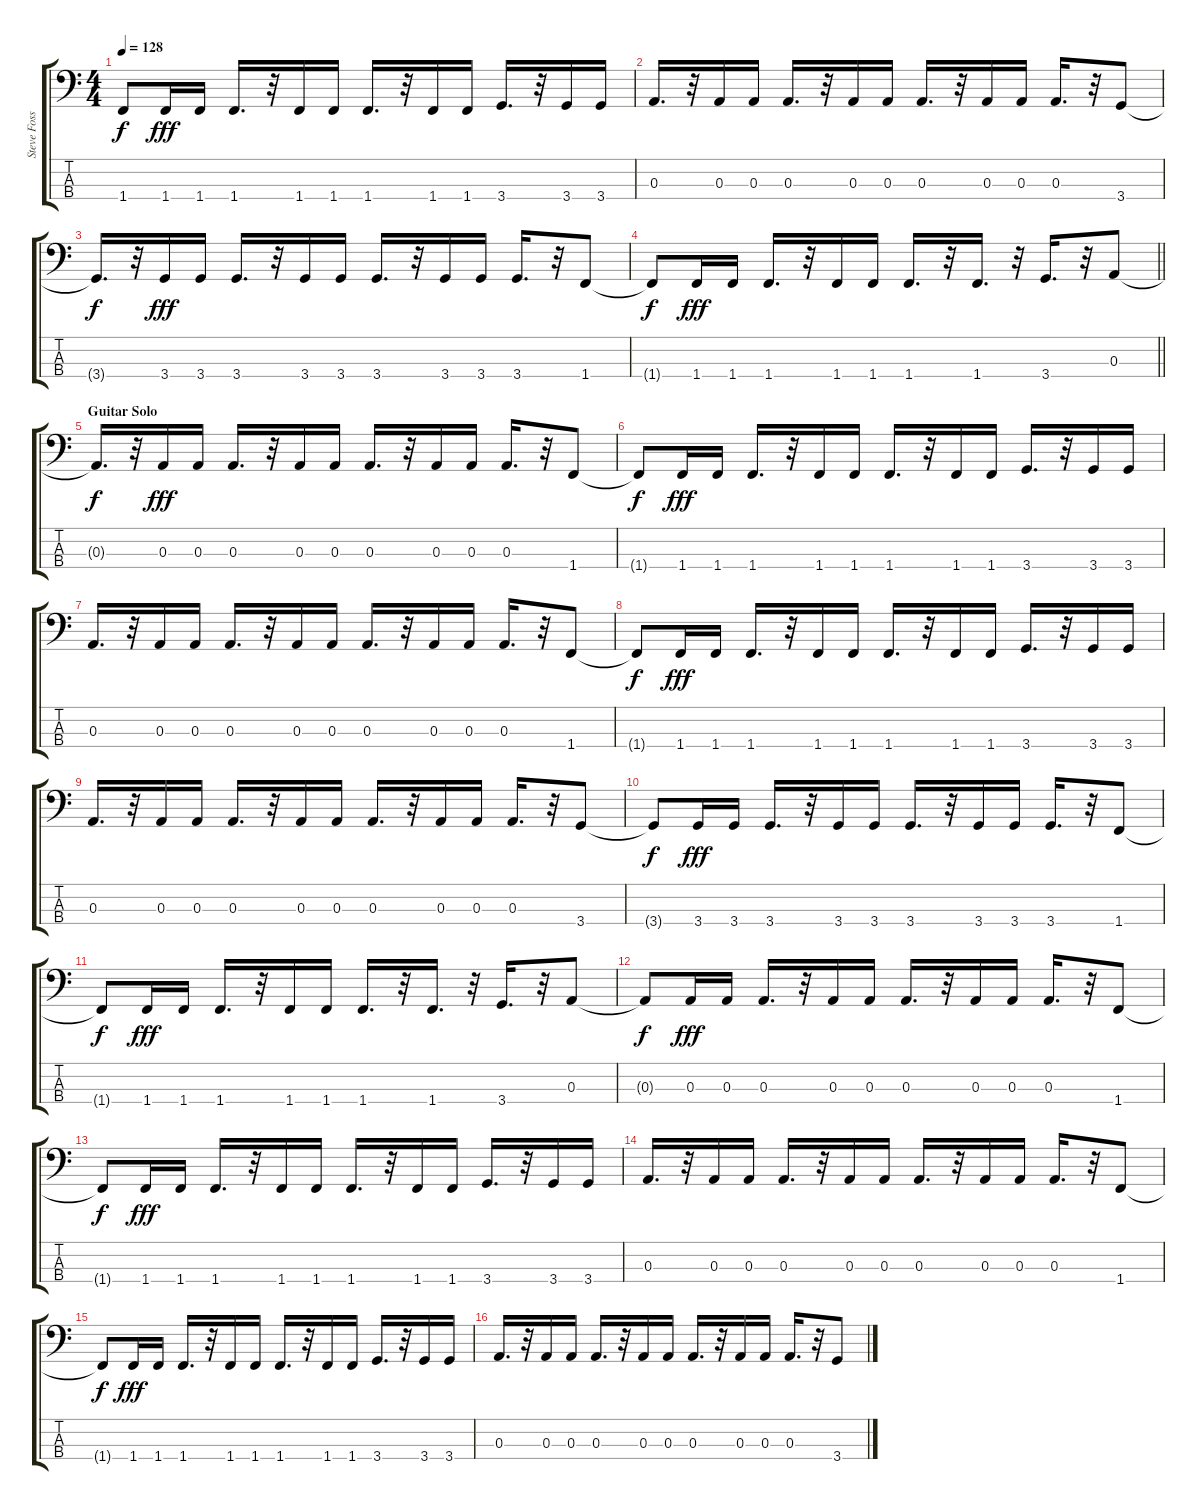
\track ("Steve Fossen" "Steve Foss") {instrument electricbassfinger}
\staff {score tabs}
\tuning (G2 D2 A1 E1) {hide}
\ts (4 4)
\tempo 128
\clef f4
\ks c
1.4{t}.8{dy f} 1.4.16{dy fff} 1.4.16 1.4.16{d} r.32 1.4.16 1.4.16 1.4.16{d} r.32 1.4.16 1.4.16 3.4.16{d} r.32 3.4.16 3.4.16 |
0.3.16{d} r.32 0.3.16 0.3.16 0.3.16{d} r.32 0.3.16 0.3.16 0.3.16{d} r.32 0.3.16 0.3.16 0.3.16{d} r.32 3.4.8 |
3.4{t}.16{d dy f} r.32 3.4.16{dy fff} 3.4.16 3.4.16{d} r.32 3.4.16 3.4.16 3.4.16{d} r.32 3.4.16 3.4.16 3.4.16{d} r.32 1.4.8 |
\barLineRight lightlight
1.4{t}.8{dy f} 1.4.16{dy fff} 1.4.16 1.4.16{d} r.32 1.4.16 1.4.16 1.4.16{d} r.32 1.4.16{d} r.32 3.4.16{d} r.32 0.3.8 |
\section ("" "Guitar Solo")
0.3{t}.16{d dy f} r.32 0.3.16{dy fff} 0.3.16 0.3.16{d} r.32 0.3.16 0.3.16 0.3.16{d} r.32 0.3.16 0.3.16 0.3.16{d} r.32 1.4.8 |
1.4{t}.8{dy f} 1.4.16{dy fff} 1.4.16 1.4.16{d} r.32 1.4.16 1.4.16 1.4.16{d} r.32 1.4.16 1.4.16 3.4.16{d} r.32 3.4.16 3.4.16 |
0.3.16{d} r.32 0.3.16 0.3.16 0.3.16{d} r.32 0.3.16 0.3.16 0.3.16{d} r.32 0.3.16 0.3.16 0.3.16{d} r.32 1.4.8 |
1.4{t}.8{dy f} 1.4.16{dy fff} 1.4.16 1.4.16{d} r.32 1.4.16 1.4.16 1.4.16{d} r.32 1.4.16 1.4.16 3.4.16{d} r.32 3.4.16 3.4.16 |
0.3.16{d} r.32 0.3.16 0.3.16 0.3.16{d} r.32 0.3.16 0.3.16 0.3.16{d} r.32 0.3.16 0.3.16 0.3.16{d} r.32 3.4.8 |
3.4{t}.8{dy f} 3.4.16{dy fff} 3.4.16 3.4.16{d} r.32 3.4.16 3.4.16 3.4.16{d} r.32 3.4.16 3.4.16 3.4.16{d} r.32 1.4.8 |
1.4{t}.8{dy f} 1.4.16{dy fff} 1.4.16 1.4.16{d} r.32 1.4.16 1.4.16 1.4.16{d} r.32 1.4.16{d} r.32 3.4.16{d} r.32 0.3.8 |
0.3{t}.8{dy f} 0.3.16{dy fff} 0.3.16 0.3.16{d} r.32 0.3.16 0.3.16 0.3.16{d} r.32 0.3.16 0.3.16 0.3.16{d} r.32 1.4.8 |
1.4{t}.8{dy f} 1.4.16{dy fff} 1.4.16 1.4.16{d} r.32 1.4.16 1.4.16 1.4.16{d} r.32 1.4.16 1.4.16 3.4.16{d} r.32 3.4.16 3.4.16 |
0.3.16{d} r.32 0.3.16 0.3.16 0.3.16{d} r.32 0.3.16 0.3.16 0.3.16{d} r.32 0.3.16 0.3.16 0.3.16{d} r.32 1.4.8 |
1.4{t}.8{dy f} 1.4.16{dy fff} 1.4.16 1.4.16{d} r.32 1.4.16 1.4.16 1.4.16{d} r.32 1.4.16 1.4.16 3.4.16{d} r.32 3.4.16 3.4.16 |
0.3.16{d} r.32 0.3.16 0.3.16 0.3.16{d} r.32 0.3.16 0.3.16 0.3.16{d} r.32 0.3.16 0.3.16 0.3.16{d} r.32 3.4.8
